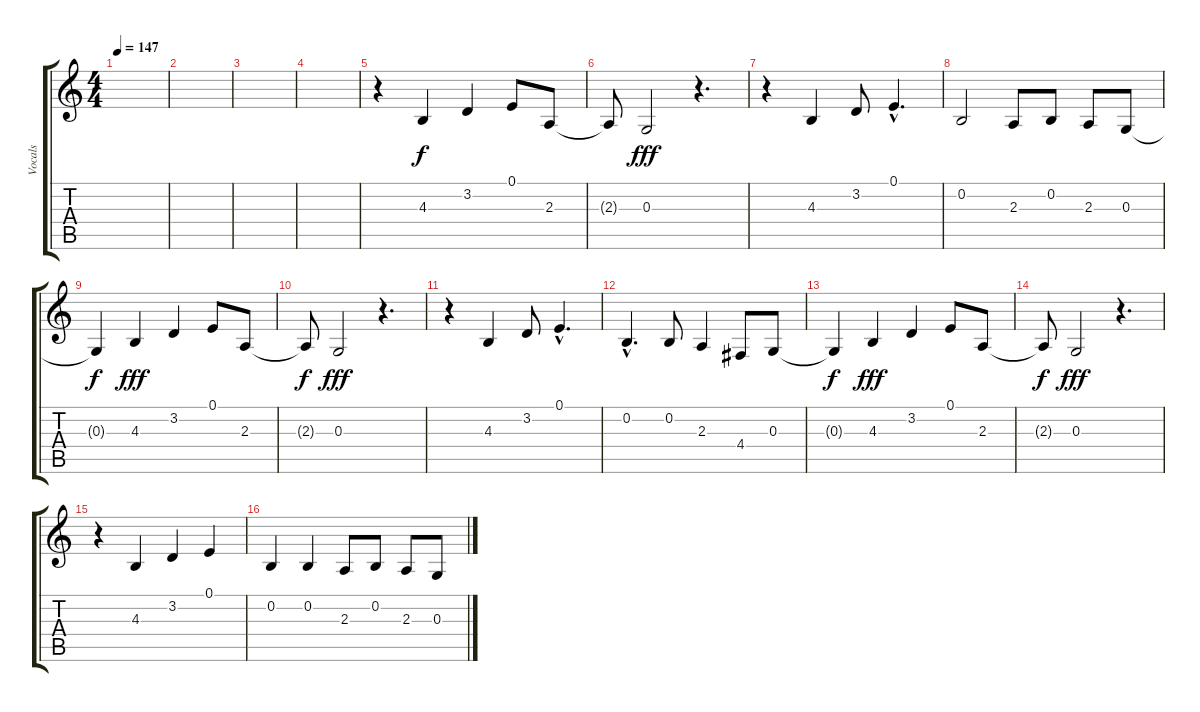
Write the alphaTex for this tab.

\track ("Vocals" "Vocals") {instrument tenorsax}
\staff {score tabs}
\tuning (E4 B3 G3 D3 A2 E2) {hide}
\ts (4 4)
\tempo 147
\clef g2
\ks c
|
|
|
|
r.4 4.3.4 3.2.4 0.1.8 2.3.8 |
2.3{t}.8{dy f} 0.3.2{dy fff} r.4{d} |
r.4 4.3.4 3.2.8 0.1{hac}.4{d} |
0.2.2 2.3.8 0.2.8 2.3.8 0.3.8 |
0.3{t}.4{dy f} 4.3.4{dy fff} 3.2.4 0.1.8 2.3.8 |
2.3{t}.8{dy f} 0.3.2{dy fff} r.4{d} |
r.4 4.3.4 3.2.8 0.1{hac}.4{d} |
0.2{hac}.4{d} 0.2.8 2.3.4 4.4.8 0.3.8 |
0.3{t}.4{dy f} 4.3.4{dy fff} 3.2.4 0.1.8 2.3.8 |
2.3{t}.8{dy f} 0.3.2{dy fff} r.4{d} |
r.4 4.3.4 3.2.4 0.1.4 |
0.2.4 0.2.4 2.3.8 0.2.8 2.3.8 0.3.8
